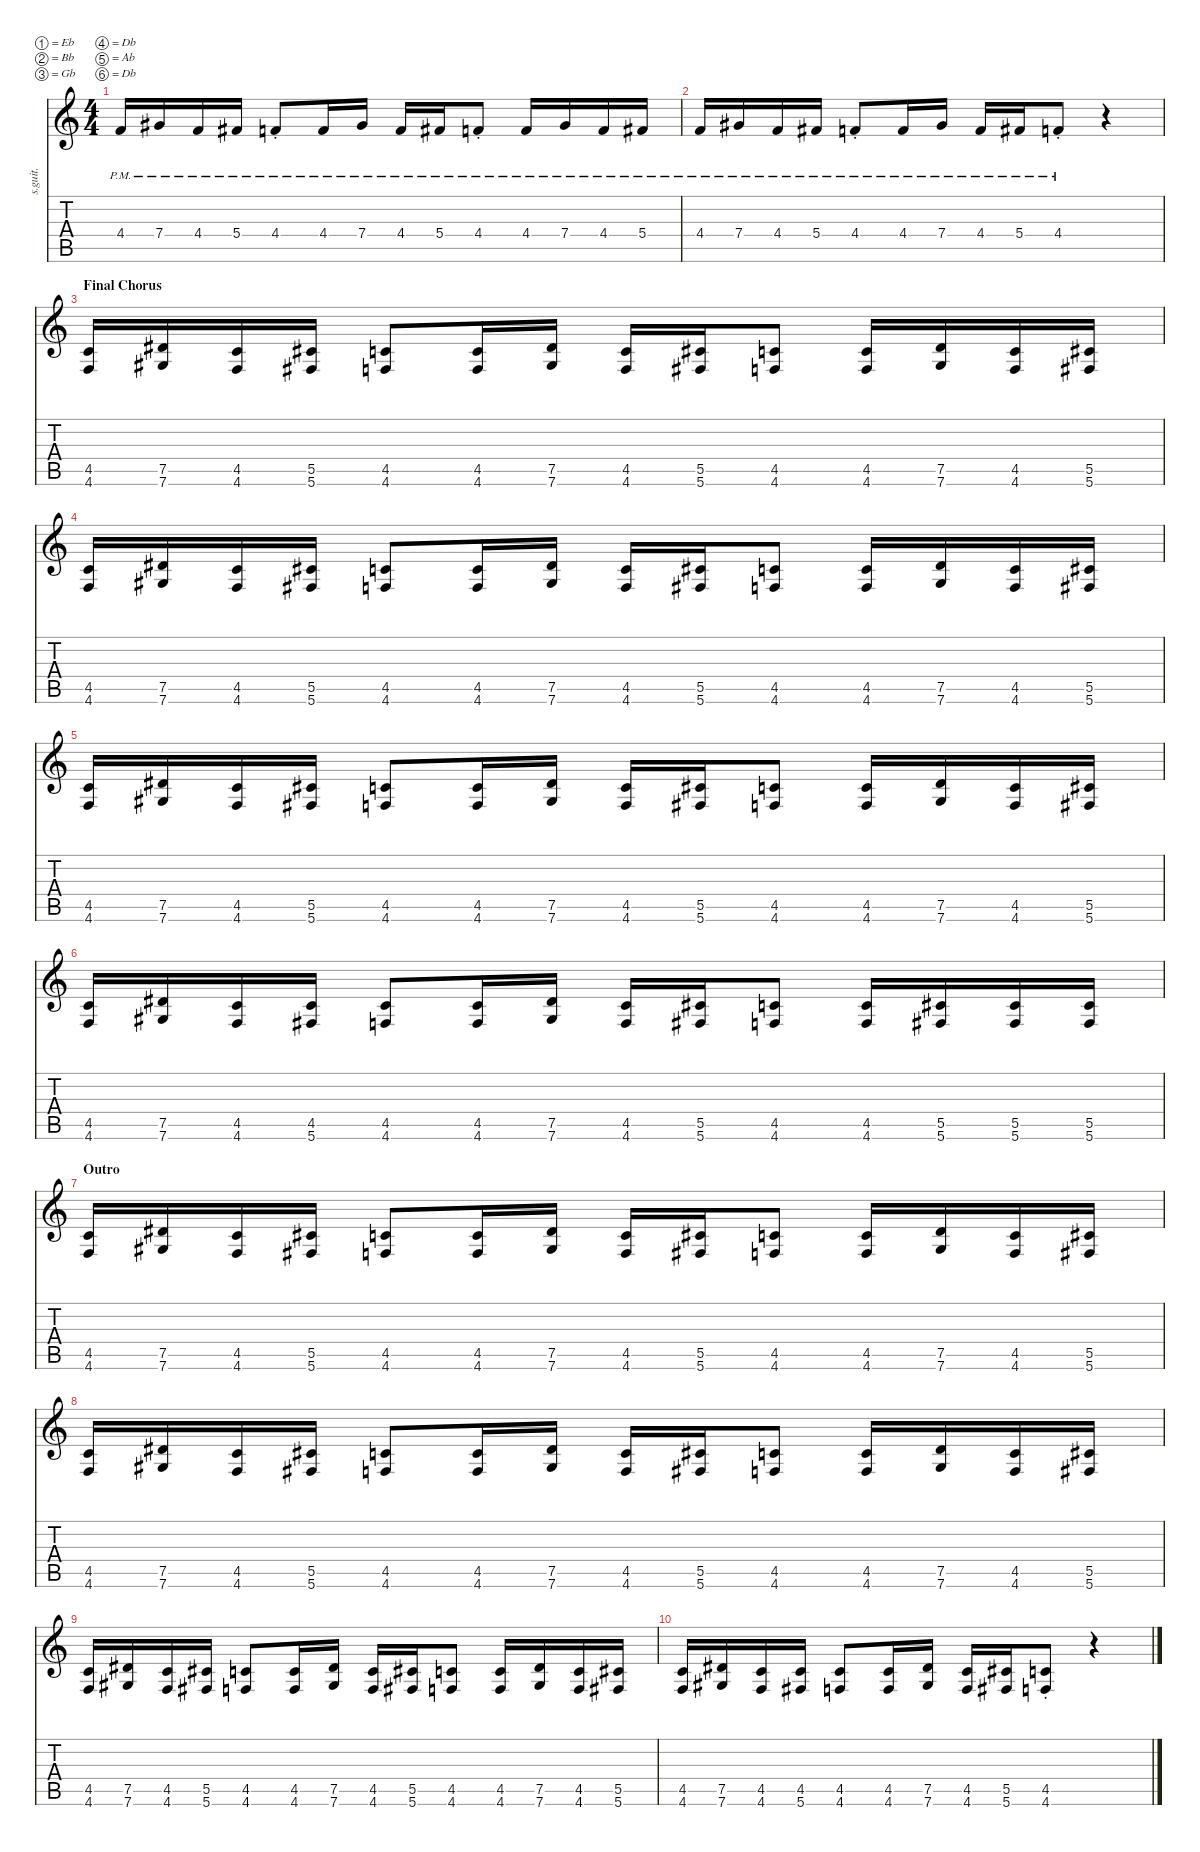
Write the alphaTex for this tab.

\defaultSystemsLayout 4
\hideDynamics
\bracketExtendMode nobrackets
\track ("Dan Donegan" "s.guit.") {instrument distortionguitar}
\staff {score tabs}
\tuning (Eb4 Bb3 Gb3 Db3 Ab2 Db2)
\ts (4 4)
\tempo (90 hide)
\clef g2
\ks c
4.4{pm}.16{lyrics (0 "") lyrics (1 "") lyrics (2 "") lyrics (3 "") lyrics (4 "") dy ff} 7.4{pm acc #}.16{lyrics (0 "") lyrics (1 "") lyrics (2 "") lyrics (3 "") lyrics (4 "")} 4.4{pm}.16{lyrics (0 "") lyrics (1 "") lyrics (2 "") lyrics (3 "") lyrics (4 "")} 5.4{pm acc #}.16{lyrics (0 "") lyrics (1 "") lyrics (2 "") lyrics (3 "") lyrics (4 "")} 4.4{pm st}.8{lyrics (0 "") lyrics (1 "") lyrics (2 "") lyrics (3 "") lyrics (4 "")} 4.4{pm}.16{lyrics (0 "") lyrics (1 "") lyrics (2 "") lyrics (3 "") lyrics (4 "")} 7.4{pm acc #}.16{lyrics (0 "") lyrics (1 "") lyrics (2 "") lyrics (3 "") lyrics (4 "")} 4.4{pm}.16{lyrics (0 "") lyrics (1 "") lyrics (2 "") lyrics (3 "") lyrics (4 "")} 5.4{pm acc #}.16{lyrics (0 "") lyrics (1 "") lyrics (2 "") lyrics (3 "") lyrics (4 "")} 4.4{pm st}.8{lyrics (0 "") lyrics (1 "") lyrics (2 "") lyrics (3 "") lyrics (4 "")} 4.4{pm}.16{lyrics (0 "") lyrics (1 "") lyrics (2 "") lyrics (3 "") lyrics (4 "")} 7.4{pm acc #}.16{lyrics (0 "") lyrics (1 "") lyrics (2 "") lyrics (3 "") lyrics (4 "")} 4.4{pm}.16{lyrics (0 "") lyrics (1 "") lyrics (2 "") lyrics (3 "") lyrics (4 "")} 5.4{pm acc #}.16{lyrics (0 "") lyrics (1 "") lyrics (2 "") lyrics (3 "") lyrics (4 "")} |
4.4{pm}.16{lyrics (0 "") lyrics (1 "") lyrics (2 "") lyrics (3 "") lyrics (4 "")} 7.4{pm acc #}.16{lyrics (0 "") lyrics (1 "") lyrics (2 "") lyrics (3 "") lyrics (4 "")} 4.4{pm}.16{lyrics (0 "") lyrics (1 "") lyrics (2 "") lyrics (3 "") lyrics (4 "")} 5.4{pm acc #}.16{lyrics (0 "") lyrics (1 "") lyrics (2 "") lyrics (3 "") lyrics (4 "")} 4.4{pm st}.8{lyrics (0 "") lyrics (1 "") lyrics (2 "") lyrics (3 "") lyrics (4 "")} 4.4{pm}.16{lyrics (0 "") lyrics (1 "") lyrics (2 "") lyrics (3 "") lyrics (4 "")} 7.4{pm acc #}.16{lyrics (0 "") lyrics (1 "") lyrics (2 "") lyrics (3 "") lyrics (4 "")} 4.4{pm}.16{lyrics (0 "") lyrics (1 "") lyrics (2 "") lyrics (3 "") lyrics (4 "")} 5.4{pm acc #}.16{lyrics (0 "") lyrics (1 "") lyrics (2 "") lyrics (3 "") lyrics (4 "")} 4.4{pm st}.8{lyrics (0 "") lyrics (1 "") lyrics (2 "") lyrics (3 "") lyrics (4 "")} r.4 |
\section ("" "Final Chorus")
(4.5 4.6).16{lyrics (0 "") lyrics (1 "") lyrics (2 "") lyrics (3 "") lyrics (4 "")} (7.5{acc #} 7.6{acc #}).16{lyrics (0 "") lyrics (1 "") lyrics (2 "") lyrics (3 "") lyrics (4 "")} (4.5 4.6).16{lyrics (0 "") lyrics (1 "") lyrics (2 "") lyrics (3 "") lyrics (4 "")} (5.5{acc #} 5.6{acc #}).16{lyrics (0 "") lyrics (1 "") lyrics (2 "") lyrics (3 "") lyrics (4 "")} (4.5 4.6).8{lyrics (0 "") lyrics (1 "") lyrics (2 "") lyrics (3 "") lyrics (4 "")} (4.5 4.6).16{lyrics (0 "") lyrics (1 "") lyrics (2 "") lyrics (3 "") lyrics (4 "")} (7.5{acc #} 7.6{acc #}).16{lyrics (0 "") lyrics (1 "") lyrics (2 "") lyrics (3 "") lyrics (4 "")} (4.5 4.6).16{lyrics (0 "") lyrics (1 "") lyrics (2 "") lyrics (3 "") lyrics (4 "")} (5.5{acc #} 5.6{acc #}).16{lyrics (0 "") lyrics (1 "") lyrics (2 "") lyrics (3 "") lyrics (4 "")} (4.5 4.6).8{lyrics (0 "") lyrics (1 "") lyrics (2 "") lyrics (3 "") lyrics (4 "")} (4.5 4.6).16{lyrics (0 "") lyrics (1 "") lyrics (2 "") lyrics (3 "") lyrics (4 "")} (7.5{acc #} 7.6{acc #}).16{lyrics (0 "") lyrics (1 "") lyrics (2 "") lyrics (3 "") lyrics (4 "")} (4.5 4.6).16{lyrics (0 "") lyrics (1 "") lyrics (2 "") lyrics (3 "") lyrics (4 "")} (5.5{acc #} 5.6{acc #}).16{lyrics (0 "") lyrics (1 "") lyrics (2 "") lyrics (3 "") lyrics (4 "")} |
(4.5 4.6).16{lyrics (0 "") lyrics (1 "") lyrics (2 "") lyrics (3 "") lyrics (4 "")} (7.5{acc #} 7.6{acc #}).16{lyrics (0 "") lyrics (1 "") lyrics (2 "") lyrics (3 "") lyrics (4 "")} (4.5 4.6).16{lyrics (0 "") lyrics (1 "") lyrics (2 "") lyrics (3 "") lyrics (4 "")} (5.5{acc #} 5.6{acc #}).16{lyrics (0 "") lyrics (1 "") lyrics (2 "") lyrics (3 "") lyrics (4 "")} (4.5 4.6).8{lyrics (0 "") lyrics (1 "") lyrics (2 "") lyrics (3 "") lyrics (4 "")} (4.5 4.6).16{lyrics (0 "") lyrics (1 "") lyrics (2 "") lyrics (3 "") lyrics (4 "")} (7.5{acc #} 7.6{acc #}).16{lyrics (0 "") lyrics (1 "") lyrics (2 "") lyrics (3 "") lyrics (4 "")} (4.5 4.6).16{lyrics (0 "") lyrics (1 "") lyrics (2 "") lyrics (3 "") lyrics (4 "")} (5.5{acc #} 5.6{acc #}).16{lyrics (0 "") lyrics (1 "") lyrics (2 "") lyrics (3 "") lyrics (4 "")} (4.5 4.6).8{lyrics (0 "") lyrics (1 "") lyrics (2 "") lyrics (3 "") lyrics (4 "")} (4.5 4.6).16{lyrics (0 "") lyrics (1 "") lyrics (2 "") lyrics (3 "") lyrics (4 "")} (7.5{acc #} 7.6{acc #}).16{lyrics (0 "") lyrics (1 "") lyrics (2 "") lyrics (3 "") lyrics (4 "")} (4.5 4.6).16{lyrics (0 "") lyrics (1 "") lyrics (2 "") lyrics (3 "") lyrics (4 "")} (5.5{acc #} 5.6{acc #}).16{lyrics (0 "") lyrics (1 "") lyrics (2 "") lyrics (3 "") lyrics (4 "")} |
(4.5 4.6).16{lyrics (0 "") lyrics (1 "") lyrics (2 "") lyrics (3 "") lyrics (4 "")} (7.5{acc #} 7.6{acc #}).16{lyrics (0 "") lyrics (1 "") lyrics (2 "") lyrics (3 "") lyrics (4 "")} (4.5 4.6).16{lyrics (0 "") lyrics (1 "") lyrics (2 "") lyrics (3 "") lyrics (4 "")} (5.5{acc #} 5.6{acc #}).16{lyrics (0 "") lyrics (1 "") lyrics (2 "") lyrics (3 "") lyrics (4 "")} (4.5 4.6).8{lyrics (0 "") lyrics (1 "") lyrics (2 "") lyrics (3 "") lyrics (4 "")} (4.5 4.6).16{lyrics (0 "") lyrics (1 "") lyrics (2 "") lyrics (3 "") lyrics (4 "")} (7.5{acc #} 7.6{acc #}).16{lyrics (0 "") lyrics (1 "") lyrics (2 "") lyrics (3 "") lyrics (4 "")} (4.5 4.6).16{lyrics (0 "") lyrics (1 "") lyrics (2 "") lyrics (3 "") lyrics (4 "")} (5.5{acc #} 5.6{acc #}).16{lyrics (0 "") lyrics (1 "") lyrics (2 "") lyrics (3 "") lyrics (4 "")} (4.5 4.6).8{lyrics (0 "") lyrics (1 "") lyrics (2 "") lyrics (3 "") lyrics (4 "")} (4.5 4.6).16{lyrics (0 "") lyrics (1 "") lyrics (2 "") lyrics (3 "") lyrics (4 "")} (7.5{acc #} 7.6{acc #}).16{lyrics (0 "") lyrics (1 "") lyrics (2 "") lyrics (3 "") lyrics (4 "")} (4.5 4.6).16{lyrics (0 "") lyrics (1 "") lyrics (2 "") lyrics (3 "") lyrics (4 "")} (5.5{acc #} 5.6{acc #}).16{lyrics (0 "") lyrics (1 "") lyrics (2 "") lyrics (3 "") lyrics (4 "")} |
(4.5 4.6).16{lyrics (0 "") lyrics (1 "") lyrics (2 "") lyrics (3 "") lyrics (4 "")} (7.5{acc #} 7.6{acc #}).16{lyrics (0 "") lyrics (1 "") lyrics (2 "") lyrics (3 "") lyrics (4 "")} (4.5 4.6).16{lyrics (0 "") lyrics (1 "") lyrics (2 "") lyrics (3 "") lyrics (4 "")} (4.5 5.6{acc #}).16{lyrics (0 "") lyrics (1 "") lyrics (2 "") lyrics (3 "") lyrics (4 "")} (4.5 4.6).8{lyrics (0 "") lyrics (1 "") lyrics (2 "") lyrics (3 "") lyrics (4 "")} (4.5 4.6).16{lyrics (0 "") lyrics (1 "") lyrics (2 "") lyrics (3 "") lyrics (4 "")} (7.5{acc #} 7.6{acc #}).16{lyrics (0 "") lyrics (1 "") lyrics (2 "") lyrics (3 "") lyrics (4 "")} (4.5 4.6).16{lyrics (0 "") lyrics (1 "") lyrics (2 "") lyrics (3 "") lyrics (4 "")} (5.5{acc #} 5.6{acc #}).16{lyrics (0 "") lyrics (1 "") lyrics (2 "") lyrics (3 "") lyrics (4 "")} (4.5 4.6).8{lyrics (0 "") lyrics (1 "") lyrics (2 "") lyrics (3 "") lyrics (4 "")} (4.5 4.6).16{lyrics (0 "") lyrics (1 "") lyrics (2 "") lyrics (3 "") lyrics (4 "")} (5.5{acc #} 5.6{acc #}).16{lyrics (0 "") lyrics (1 "") lyrics (2 "") lyrics (3 "") lyrics (4 "")} (5.5{acc #} 5.6{acc #}).16{lyrics (0 "") lyrics (1 "") lyrics (2 "") lyrics (3 "") lyrics (4 "")} (5.5{acc #} 5.6{acc #}).16{lyrics (0 "") lyrics (1 "") lyrics (2 "") lyrics (3 "") lyrics (4 "")} |
\section ("" "Outro")
(4.5 4.6).16{lyrics (0 "") lyrics (1 "") lyrics (2 "") lyrics (3 "") lyrics (4 "")} (7.5{acc #} 7.6{acc #}).16{lyrics (0 "") lyrics (1 "") lyrics (2 "") lyrics (3 "") lyrics (4 "")} (4.5 4.6).16{lyrics (0 "") lyrics (1 "") lyrics (2 "") lyrics (3 "") lyrics (4 "")} (5.5{acc #} 5.6{acc #}).16{lyrics (0 "") lyrics (1 "") lyrics (2 "") lyrics (3 "") lyrics (4 "")} (4.5 4.6).8{lyrics (0 "") lyrics (1 "") lyrics (2 "") lyrics (3 "") lyrics (4 "")} (4.5 4.6).16{lyrics (0 "") lyrics (1 "") lyrics (2 "") lyrics (3 "") lyrics (4 "")} (7.5{acc #} 7.6{acc #}).16{lyrics (0 "") lyrics (1 "") lyrics (2 "") lyrics (3 "") lyrics (4 "")} (4.5 4.6).16{lyrics (0 "") lyrics (1 "") lyrics (2 "") lyrics (3 "") lyrics (4 "")} (5.5{acc #} 5.6{acc #}).16{lyrics (0 "") lyrics (1 "") lyrics (2 "") lyrics (3 "") lyrics (4 "")} (4.5 4.6).8{lyrics (0 "") lyrics (1 "") lyrics (2 "") lyrics (3 "") lyrics (4 "")} (4.5 4.6).16{lyrics (0 "") lyrics (1 "") lyrics (2 "") lyrics (3 "") lyrics (4 "")} (7.5{acc #} 7.6{acc #}).16{lyrics (0 "") lyrics (1 "") lyrics (2 "") lyrics (3 "") lyrics (4 "")} (4.5 4.6).16{lyrics (0 "") lyrics (1 "") lyrics (2 "") lyrics (3 "") lyrics (4 "")} (5.5{acc #} 5.6{acc #}).16{lyrics (0 "") lyrics (1 "") lyrics (2 "") lyrics (3 "") lyrics (4 "")} |
(4.5 4.6).16{lyrics (0 "") lyrics (1 "") lyrics (2 "") lyrics (3 "") lyrics (4 "")} (7.5{acc #} 7.6{acc #}).16{lyrics (0 "") lyrics (1 "") lyrics (2 "") lyrics (3 "") lyrics (4 "")} (4.5 4.6).16{lyrics (0 "") lyrics (1 "") lyrics (2 "") lyrics (3 "") lyrics (4 "")} (5.5{acc #} 5.6{acc #}).16{lyrics (0 "") lyrics (1 "") lyrics (2 "") lyrics (3 "") lyrics (4 "")} (4.5 4.6).8{lyrics (0 "") lyrics (1 "") lyrics (2 "") lyrics (3 "") lyrics (4 "")} (4.5 4.6).16{lyrics (0 "") lyrics (1 "") lyrics (2 "") lyrics (3 "") lyrics (4 "")} (7.5{acc #} 7.6{acc #}).16{lyrics (0 "") lyrics (1 "") lyrics (2 "") lyrics (3 "") lyrics (4 "")} (4.5 4.6).16{lyrics (0 "") lyrics (1 "") lyrics (2 "") lyrics (3 "") lyrics (4 "")} (5.5{acc #} 5.6{acc #}).16{lyrics (0 "") lyrics (1 "") lyrics (2 "") lyrics (3 "") lyrics (4 "")} (4.5 4.6).8{lyrics (0 "") lyrics (1 "") lyrics (2 "") lyrics (3 "") lyrics (4 "")} (4.5 4.6).16{lyrics (0 "") lyrics (1 "") lyrics (2 "") lyrics (3 "") lyrics (4 "")} (7.5{acc #} 7.6{acc #}).16{lyrics (0 "") lyrics (1 "") lyrics (2 "") lyrics (3 "") lyrics (4 "")} (4.5 4.6).16{lyrics (0 "") lyrics (1 "") lyrics (2 "") lyrics (3 "") lyrics (4 "")} (5.5{acc #} 5.6{acc #}).16{lyrics (0 "") lyrics (1 "") lyrics (2 "") lyrics (3 "") lyrics (4 "")} |
(4.5 4.6).16{lyrics (0 "") lyrics (1 "") lyrics (2 "") lyrics (3 "") lyrics (4 "")} (7.5{acc #} 7.6{acc #}).16{lyrics (0 "") lyrics (1 "") lyrics (2 "") lyrics (3 "") lyrics (4 "")} (4.5 4.6).16{lyrics (0 "") lyrics (1 "") lyrics (2 "") lyrics (3 "") lyrics (4 "")} (5.5{acc #} 5.6{acc #}).16{lyrics (0 "") lyrics (1 "") lyrics (2 "") lyrics (3 "") lyrics (4 "")} (4.5 4.6).8{lyrics (0 "") lyrics (1 "") lyrics (2 "") lyrics (3 "") lyrics (4 "")} (4.5 4.6).16{lyrics (0 "") lyrics (1 "") lyrics (2 "") lyrics (3 "") lyrics (4 "")} (7.5{acc #} 7.6{acc #}).16{lyrics (0 "") lyrics (1 "") lyrics (2 "") lyrics (3 "") lyrics (4 "")} (4.5 4.6).16{lyrics (0 "") lyrics (1 "") lyrics (2 "") lyrics (3 "") lyrics (4 "")} (5.5{acc #} 5.6{acc #}).16{lyrics (0 "") lyrics (1 "") lyrics (2 "") lyrics (3 "") lyrics (4 "")} (4.5 4.6).8{lyrics (0 "") lyrics (1 "") lyrics (2 "") lyrics (3 "") lyrics (4 "")} (4.5 4.6).16{lyrics (0 "") lyrics (1 "") lyrics (2 "") lyrics (3 "") lyrics (4 "")} (7.5{acc #} 7.6{acc #}).16{lyrics (0 "") lyrics (1 "") lyrics (2 "") lyrics (3 "") lyrics (4 "")} (4.5 4.6).16{lyrics (0 "") lyrics (1 "") lyrics (2 "") lyrics (3 "") lyrics (4 "")} (5.5{acc #} 5.6{acc #}).16{lyrics (0 "") lyrics (1 "") lyrics (2 "") lyrics (3 "") lyrics (4 "")} |
(4.5 4.6).16{lyrics (0 "") lyrics (1 "") lyrics (2 "") lyrics (3 "") lyrics (4 "")} (7.5{acc #} 7.6{acc #}).16{lyrics (0 "") lyrics (1 "") lyrics (2 "") lyrics (3 "") lyrics (4 "")} (4.5 4.6).16{lyrics (0 "") lyrics (1 "") lyrics (2 "") lyrics (3 "") lyrics (4 "")} (4.5 5.6{acc #}).16{lyrics (0 "") lyrics (1 "") lyrics (2 "") lyrics (3 "") lyrics (4 "")} (4.5 4.6).8{lyrics (0 "") lyrics (1 "") lyrics (2 "") lyrics (3 "") lyrics (4 "")} (4.5 4.6).16{lyrics (0 "") lyrics (1 "") lyrics (2 "") lyrics (3 "") lyrics (4 "")} (7.5{acc #} 7.6{acc #}).16{lyrics (0 "") lyrics (1 "") lyrics (2 "") lyrics (3 "") lyrics (4 "")} (4.5 4.6).16{lyrics (0 "") lyrics (1 "") lyrics (2 "") lyrics (3 "") lyrics (4 "")} (5.5{acc #} 5.6{acc #}).16{lyrics (0 "") lyrics (1 "") lyrics (2 "") lyrics (3 "") lyrics (4 "")} (4.5{st} 4.6{st}).8{lyrics (0 "") lyrics (1 "") lyrics (2 "") lyrics (3 "") lyrics (4 "")} r.4
